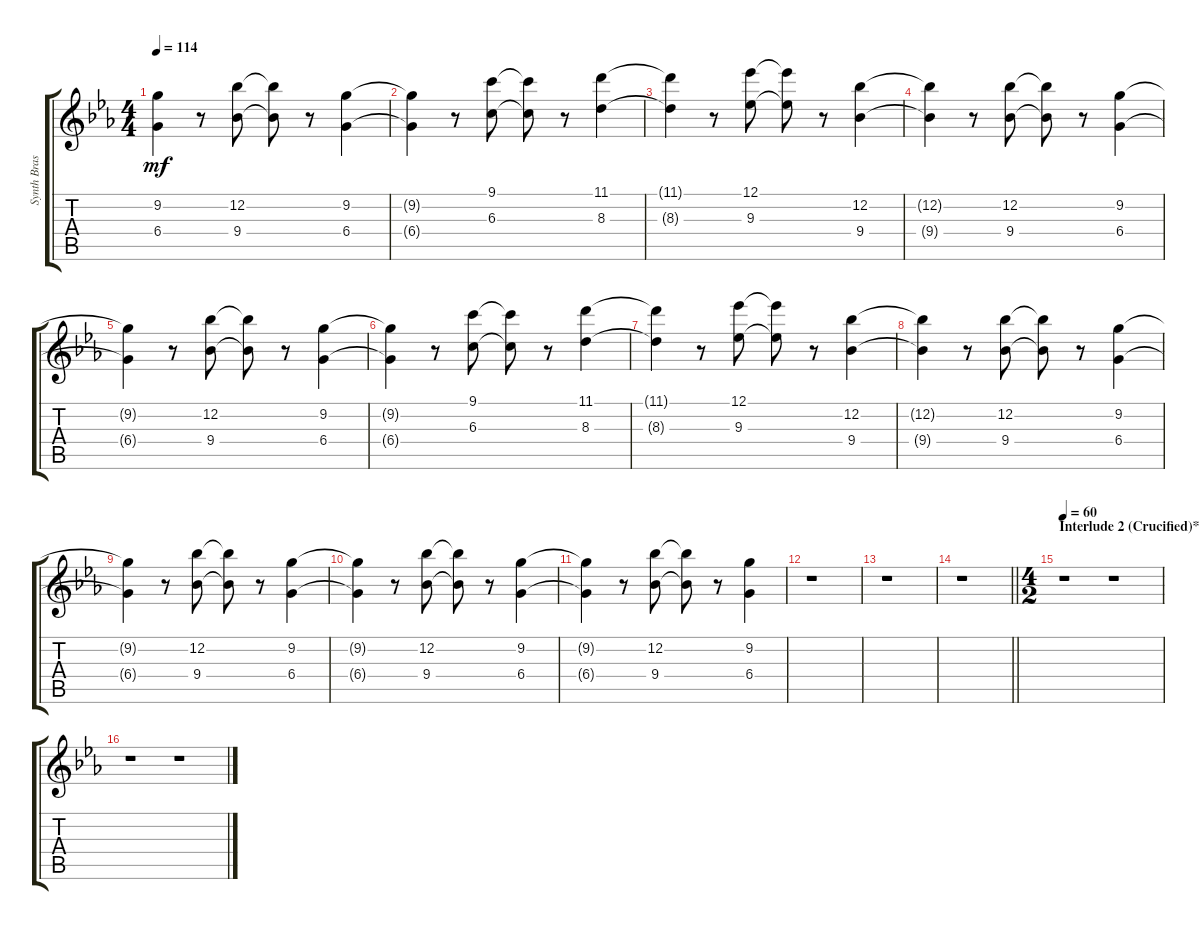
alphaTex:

\track ("Synth Brass" "Synth Bras") {instrument electricguitarclean}
\staff {score tabs}
\tuning (Eb4 Bb3 Gb3 Db3 Ab2 Eb2) {hide}
\ts (4 4)
\tempo 114
\clef g2
\ks eb
(9.2{t} 6.4{t}).4{dy mf volume 8} r.8 (12.2 9.4).8 (12.2{t} 9.4{t}).8 r.8 (9.2 6.4).4 |
(9.2{t} 6.4{t}).4 r.8 (9.1 6.3).8{volume 6} (9.1{t} 6.3{t}).8 r.8 (11.1 8.3).4 |
(11.1{t} 8.3{t}).4 r.8 (12.1 9.3).8 (12.1{t} 9.3{t}).8 r.8 (12.2 9.4).4 |
(12.2{t} 9.4{t}).4 r.8 (12.2 9.4).8 (12.2{t} 9.4{t}).8 r.8 (9.2 6.4).4 |
(9.2{t} 6.4{t}).4 r.8 (12.2 9.4).8 (12.2{t} 9.4{t}).8 r.8 (9.2 6.4).4 |
(9.2{t} 6.4{t}).4{volume 0} r.8 (9.1 6.3).8 (9.1{t} 6.3{t}).8 r.8 (11.1 8.3).4 |
(11.1{t} 8.3{t}).4 r.8 (12.1 9.3).8 (12.1{t} 9.3{t}).8 r.8 (12.2 9.4).4 |
(12.2{t} 9.4{t}).4 r.8 (12.2 9.4).8 (12.2{t} 9.4{t}).8 r.8 (9.2 6.4).4 |
(9.2{t} 6.4{t}).4 r.8 (12.2 9.4).8 (12.2{t} 9.4{t}).8 r.8 (9.2 6.4).4 |
(9.2{t} 6.4{t}).4 r.8 (12.2 9.4).8 (12.2{t} 9.4{t}).8 r.8 (9.2 6.4).4 |
(9.2{t} 6.4{t}).4 r.8 (12.2 9.4).8 (12.2{t} 9.4{t}).8 r.8 (9.2 6.4).4 |
r.1 |
r.1 |
\barLineRight lightlight
r.1 |
\ts (4 2)
\section ("" "Interlude 2 (Crucified)*")
\tempo 60
r.1 r.1 |
r.1 r.1
